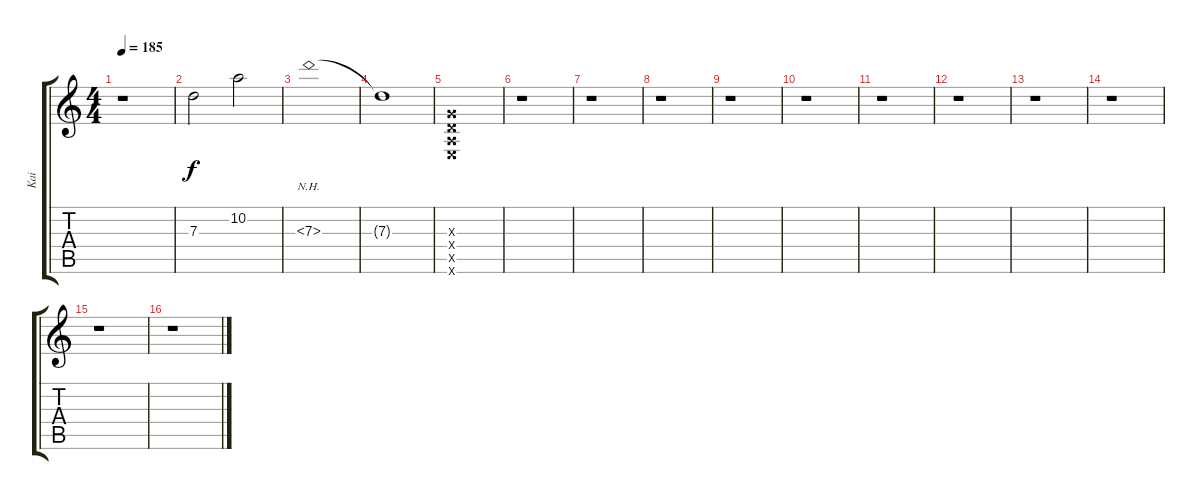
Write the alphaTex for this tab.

\track ("Kai" "Kai") {instrument overdrivenguitar}
\staff {score tabs}
\tuning (E4 B3 G3 D3 A2 E2) {hide}
\ts (4 4)
\tempo 185
\clef g2
\ks c
r.1{dy f} |
7.3.2 10.2.2 |
7.3{nh}.1 |
7.3{t}.1 |
(0.3{x} 0.4{x} 0.5{x} 0.6{x}).1{instrument guitarfretnoise} |
r.1 |
r.1 |
r.1 |
r.1 |
r.1 |
r.1 |
r.1 |
r.1 |
r.1 |
r.1 |
r.1
